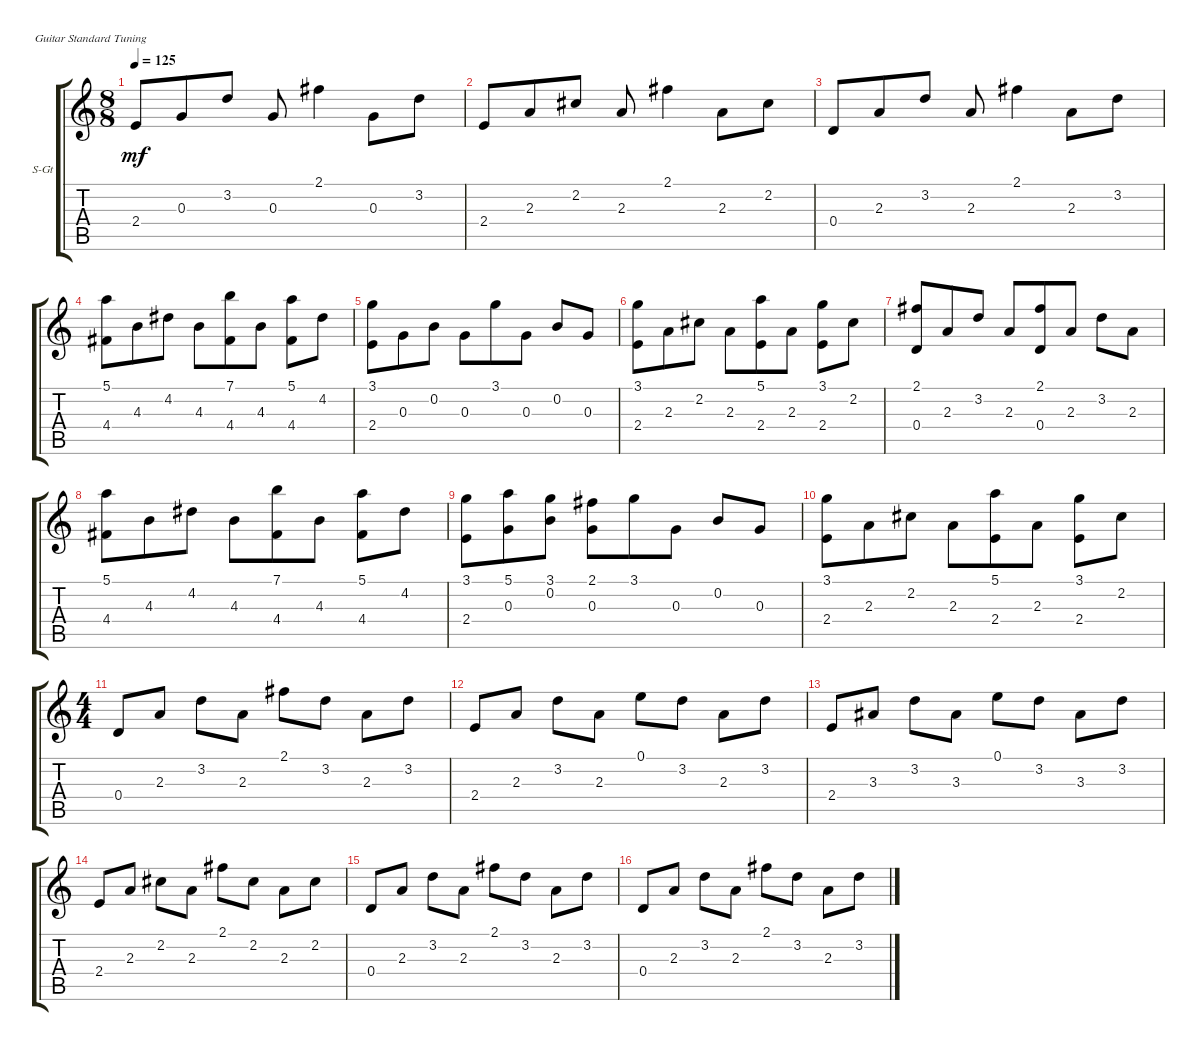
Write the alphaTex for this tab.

\defaultSystemsLayout 4
\bracketExtendMode groupsimilarinstruments
\firstSystemTrackNameOrientation horizontal
\otherSystemsTrackNameOrientation horizontal
\track ("Steel Guitar" "S-Gt") {instrument acousticguitarsteel}
\staff {score tabs}
\tuning (E4 B3 G3 D3 A2 E2)
\ts (8 8)
\tempo 125
\clef g2
\ks c
2.4.8{dy mf} 0.3.8 3.2.8 0.3.8 2.1.4 0.3.8 3.2.8 |
2.4.8 2.3.8 2.2.8 2.3.8 2.1.4 2.3.8 2.2.8 |
0.4.8 2.3.8 3.2.8 2.3.8 2.1.4 2.3.8 3.2.8 |
(4.4 5.1).8 4.3.8 4.2.8 4.3.8 (7.1 4.4).8 4.3.8 (5.1 4.4).8 4.2.8 |
(2.4 3.1).8 0.3.8 0.2.8 0.3.8 3.1.8 0.3.8 0.2.8 0.3.8 |
(2.4 3.1).8 2.3.8 2.2.8 2.3.8 (5.1 2.4).8 2.3.8 (3.1 2.4).8 2.2.8 |
(0.4 2.1).8 2.3.8 3.2.8 2.3.8 (2.1 0.4).8 2.3.8 3.2.8 2.3.8 |
(4.4 5.1).8 4.3.8 4.2.8 4.3.8 (7.1 4.4).8 4.3.8 (5.1 4.4).8 4.2.8 |
(2.4 3.1).8 (0.3 5.1).8 (0.2 3.1).8 (0.3 2.1).8 3.1.8 0.3.8 0.2.8 0.3.8 |
(2.4 3.1).8 2.3.8 2.2.8 2.3.8 (5.1 2.4).8 2.3.8 (2.4 3.1).8 2.2.8 |
\ts (4 4)
0.4.8 2.3.8 3.2.8 2.3.8 2.1.8 3.2.8 2.3.8 3.2.8 |
2.4.8 2.3.8 3.2.8 2.3.8 0.1.8 3.2.8 2.3.8 3.2.8 |
2.4.8 3.3.8 3.2.8 3.3.8 0.1.8 3.2.8 3.3.8 3.2.8 |
2.4.8 2.3.8 2.2.8 2.3.8 2.1.8 2.2.8 2.3.8 2.2.8 |
0.4.8 2.3.8 3.2.8 2.3.8 2.1.8 3.2.8 2.3.8 3.2.8 |
0.4.8 2.3.8 3.2.8 2.3.8 2.1.8 3.2.8 2.3.8 3.2.8
